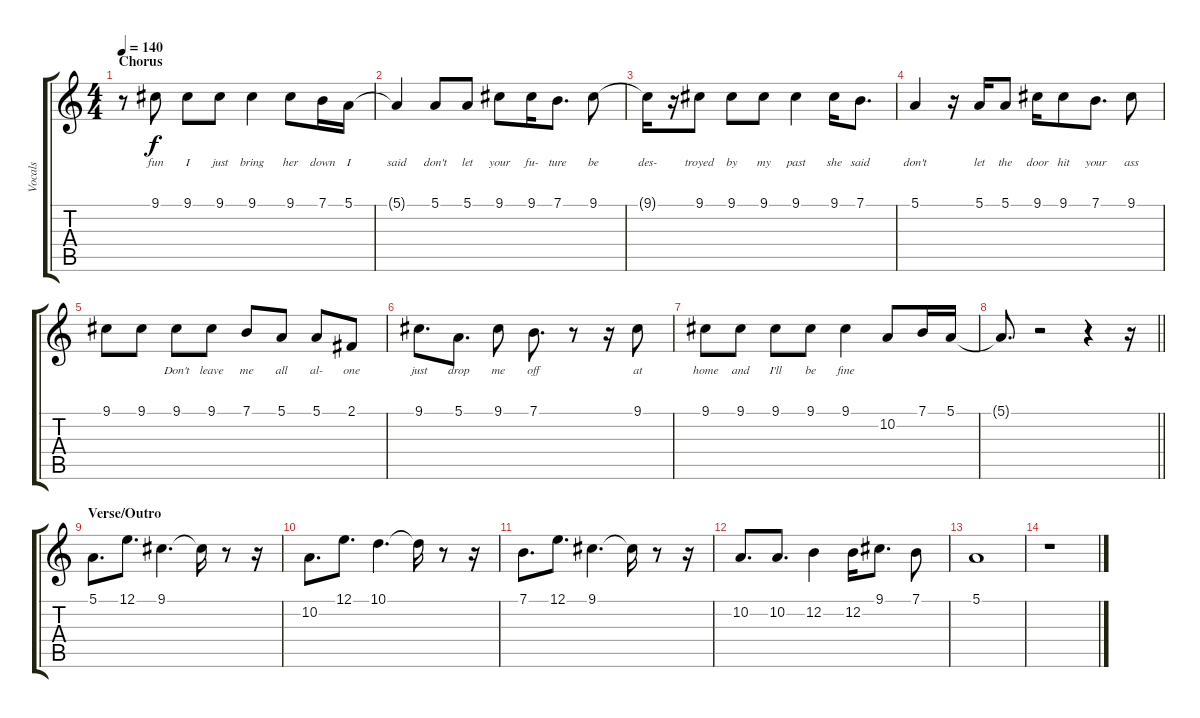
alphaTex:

\track ("Vocals" "Vocals") {instrument violin}
\staff {score tabs}
\tuning (E4 B3 G3 D3 A2 E2) {hide}
\ts (4 4)
\section ("" "Chorus")
\tempo 140
\clef g2
\ks c
r.8{dy f} 9.1.8{lyrics (0 "fun") lyrics (1 "") lyrics (2 "") lyrics (3 "") lyrics (4 "")} 9.1.8{lyrics (0 "I") lyrics (1 "") lyrics (2 "") lyrics (3 "") lyrics (4 "")} 9.1.8{lyrics (0 "just") lyrics (1 "") lyrics (2 "") lyrics (3 "") lyrics (4 "")} 9.1.4{lyrics (0 "bring") lyrics (1 "") lyrics (2 "") lyrics (3 "") lyrics (4 "")} 9.1.8{lyrics (0 "her") lyrics (1 "") lyrics (2 "") lyrics (3 "") lyrics (4 "")} 7.1.16{lyrics (0 "down") lyrics (1 "") lyrics (2 "") lyrics (3 "") lyrics (4 "")} 5.1.16{lyrics (0 "I") lyrics (1 "") lyrics (2 "") lyrics (3 "") lyrics (4 "")} |
5.1{t}.4{lyrics (0 "said") lyrics (1 "") lyrics (2 "") lyrics (3 "") lyrics (4 "")} 5.1.8{lyrics (0 "don't") lyrics (1 "") lyrics (2 "") lyrics (3 "") lyrics (4 "")} 5.1.8{lyrics (0 "let") lyrics (1 "") lyrics (2 "") lyrics (3 "") lyrics (4 "")} 9.1.8{lyrics (0 "your") lyrics (1 "") lyrics (2 "") lyrics (3 "") lyrics (4 "")} 9.1.16{lyrics (0 "fu-") lyrics (1 "") lyrics (2 "") lyrics (3 "") lyrics (4 "")} 7.1.8{d lyrics (0 "ture") lyrics (1 "") lyrics (2 "") lyrics (3 "") lyrics (4 "")} 9.1.8{lyrics (0 "be") lyrics (1 "") lyrics (2 "") lyrics (3 "") lyrics (4 "")} |
9.1{t}.16{lyrics (0 "des-") lyrics (1 "") lyrics (2 "") lyrics (3 "") lyrics (4 "")} r.16 9.1.8{lyrics (0 "troyed") lyrics (1 "") lyrics (2 "") lyrics (3 "") lyrics (4 "")} 9.1.8{lyrics (0 "by") lyrics (1 "") lyrics (2 "") lyrics (3 "") lyrics (4 "")} 9.1.8{lyrics (0 "my") lyrics (1 "") lyrics (2 "") lyrics (3 "") lyrics (4 "")} 9.1.4{lyrics (0 "past") lyrics (1 "") lyrics (2 "") lyrics (3 "") lyrics (4 "")} 9.1.16{lyrics (0 "she") lyrics (1 "") lyrics (2 "") lyrics (3 "") lyrics (4 "")} 7.1.8{d lyrics (0 "said") lyrics (1 "") lyrics (2 "") lyrics (3 "") lyrics (4 "")} |
5.1.4{lyrics (0 "don't") lyrics (1 "") lyrics (2 "") lyrics (3 "") lyrics (4 "")} r.16 5.1.16{lyrics (0 "let") lyrics (1 "") lyrics (2 "") lyrics (3 "") lyrics (4 "")} 5.1.8{lyrics (0 "the") lyrics (1 "") lyrics (2 "") lyrics (3 "") lyrics (4 "")} 9.1.16{lyrics (0 "door") lyrics (1 "") lyrics (2 "") lyrics (3 "") lyrics (4 "")} 9.1.8{lyrics (0 "hit") lyrics (1 "") lyrics (2 "") lyrics (3 "") lyrics (4 "")} 7.1.8{d lyrics (0 "your") lyrics (1 "") lyrics (2 "") lyrics (3 "") lyrics (4 "")} 9.1.8{lyrics (0 "ass") lyrics (1 "") lyrics (2 "") lyrics (3 "") lyrics (4 "")} |
9.1.8{lyrics (0 "") lyrics (1 "") lyrics (2 "") lyrics (3 "") lyrics (4 "")} 9.1.8{lyrics (0 "") lyrics (1 "") lyrics (2 "") lyrics (3 "") lyrics (4 "")} 9.1.8{lyrics (0 "Don't") lyrics (1 "") lyrics (2 "") lyrics (3 "") lyrics (4 "")} 9.1.8{lyrics (0 "leave") lyrics (1 "") lyrics (2 "") lyrics (3 "") lyrics (4 "")} 7.1.8{lyrics (0 "me") lyrics (1 "") lyrics (2 "") lyrics (3 "") lyrics (4 "")} 5.1.8{lyrics (0 "all") lyrics (1 "") lyrics (2 "") lyrics (3 "") lyrics (4 "")} 5.1.8{lyrics (0 "al-") lyrics (1 "") lyrics (2 "") lyrics (3 "") lyrics (4 "")} 2.1.8{lyrics (0 "one") lyrics (1 "") lyrics (2 "") lyrics (3 "") lyrics (4 "")} |
9.1.8{d lyrics (0 "just") lyrics (1 "") lyrics (2 "") lyrics (3 "") lyrics (4 "")} 5.1.8{d lyrics (0 "drop") lyrics (1 "") lyrics (2 "") lyrics (3 "") lyrics (4 "")} 9.1.8{lyrics (0 "me") lyrics (1 "") lyrics (2 "") lyrics (3 "") lyrics (4 "")} 7.1.8{d lyrics (0 "off") lyrics (1 "") lyrics (2 "") lyrics (3 "") lyrics (4 "")} r.8 r.16 9.1.8{lyrics (0 "at") lyrics (1 "") lyrics (2 "") lyrics (3 "") lyrics (4 "")} |
9.1.8{lyrics (0 "home") lyrics (1 "") lyrics (2 "") lyrics (3 "") lyrics (4 "")} 9.1.8{lyrics (0 "and") lyrics (1 "") lyrics (2 "") lyrics (3 "") lyrics (4 "")} 9.1.8{lyrics (0 "I'll") lyrics (1 "") lyrics (2 "") lyrics (3 "") lyrics (4 "")} 9.1.8{lyrics (0 "be") lyrics (1 "") lyrics (2 "") lyrics (3 "") lyrics (4 "")} 9.1.4{lyrics (0 "fine") lyrics (1 "") lyrics (2 "") lyrics (3 "") lyrics (4 "")} 10.2.8 7.1.16 5.1.16 |
\barLineRight lightlight
5.1{t}.8{d} r.2 r.4 r.16 |
\section ("" "Verse/Outro")
5.1.8{d} 12.1.8{d} 9.1.4{d} 9.1{t}.16 r.8 r.16 |
10.2.8{d} 12.1.8{d} 10.1.4{d} 10.1{t}.16 r.8 r.16 |
7.1.8{d} 12.1.8{d} 9.1.4{d} 9.1{t}.16 r.8 r.16 |
10.2.8{d} 10.2.8{d} 12.2.4 12.2.16 9.1.8{d} 7.1.8 |
5.1.1 |
r.1
